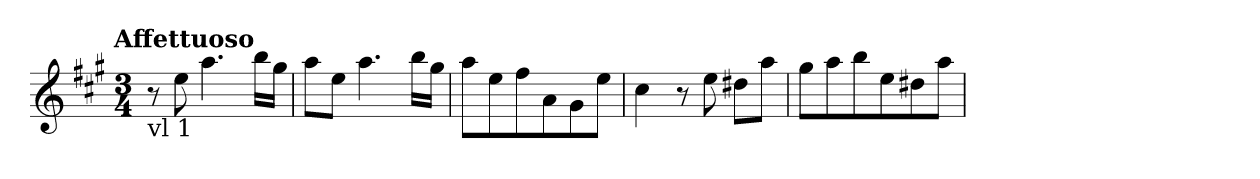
**kern
*part1
*staff1
*clefG2
*k[f#c#g#]
!!LO:TX:omd:t=Affettuoso
*M3/4
=1
!LO:TX:b:t=vl 1
8r
8ee
4.aa
16bbLL
16gg#JJ
=2
8aaL
8eeJ
4.aa
16bbLL
16gg#JJ
=3
8aaL
8ee
8ff#
8a
8g#
8eeJ
=4
4cc#
8r
8ee
8dd#XL
8aaJ
=5
8gg#L
8aa
8bb
8ee
8dd#X
8aaJ
=
*-
